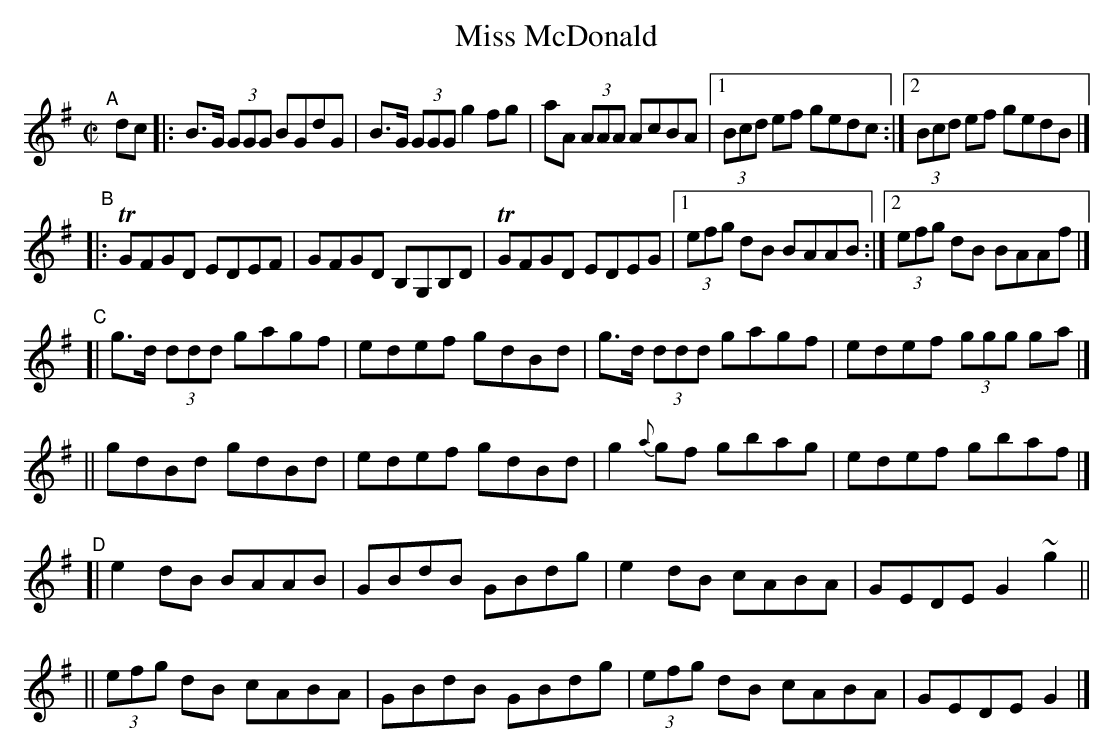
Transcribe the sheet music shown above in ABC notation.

X:1
T: Miss McDonald
M: C|
L: 1/8
K: G
"^A"[|] dc \
|: B>G (3GGG BGdG | B>G (3GGG g2 fg | aA (3AAA AcBA |[1 (3Bcd ef gedc :|[2 (3Bcd ef gedB |]
"^B"\
|: TGFGD EDEF | GFGD B,G,B,D | TGFGD EDEG |[1 (3efg dB BAAB :|[2 (3efg dB BAAf |]
"^C"\
[| g>d (3ddd gagf | edef gdBd | g>d (3ddd gagf | edef (3ggg ga |]
|| gdBd gdBd | edef gdBd | g2 {a}gf gbag | edef gbaf |]
"^D"\
[| e2 dB BAAB | GBdB GBdg | e2 dB cABA | GEDE G2 ~g2 ||
|| (3efg dB cABA | GBdB GBdg | (3efg dB cABA | GEDE G2 |]
